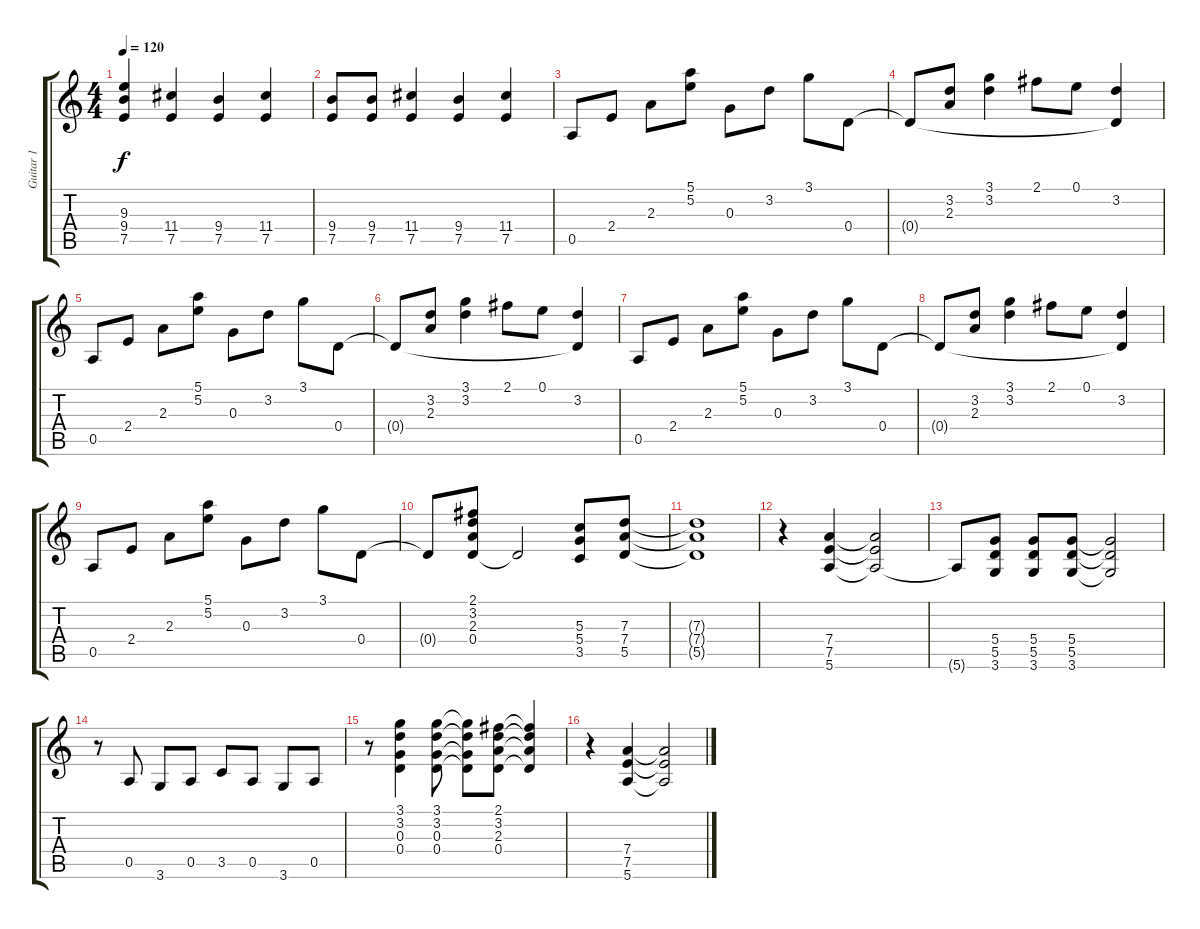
\track ("Guitar 1" "Guitar 1") {instrument distortionguitar}
\staff {score tabs}
\tuning (E4 B3 G3 D3 A2 E2) {hide}
\ts (4 4)
\tempo 120
\clef g2
\ks c
(9.3{t} 9.4{t} 7.5{t}).4{dy f} (11.4 7.5).4 (9.4 7.5).4 (11.4 7.5).4 |
(9.4 7.5).8 (9.4 7.5).8 (11.4 7.5).4 (9.4 7.5).4 (11.4 7.5).4 |
0.5.8 2.4.8 2.3.8 (5.1 5.2).8 0.3.8 3.2.8 3.1.8 0.4.8 |
0.4{t}.8 (3.2 2.3).8 (3.1 3.2).4 2.1.8 0.1.8 (3.2 0.4{t}).4 |
0.5.8 2.4.8 2.3.8 (5.1 5.2).8 0.3.8 3.2.8 3.1.8 0.4.8 |
0.4{t}.8 (3.2 2.3).8 (3.1 3.2).4 2.1.8 0.1.8 (3.2 0.4{t}).4 |
0.5.8 2.4.8 2.3.8 (5.1 5.2).8 0.3.8 3.2.8 3.1.8 0.4.8 |
0.4{t}.8 (3.2 2.3).8 (3.1 3.2).4 2.1.8 0.1.8 (3.2 0.4{t}).4 |
0.5.8 2.4.8 2.3.8 (5.1 5.2).8 0.3.8 3.2.8 3.1.8 0.4.8 |
0.4{t}.8 (2.1 3.2 2.3 0.4).8 0.4{t}.2 (5.3 5.4 3.5).8 (7.3 7.4 5.5).8 |
(7.3{t} 7.4{t} 5.5{t}).1 |
r.4 (7.4 7.5 5.6).4 (7.4{t} 7.5{t} 5.6{t}).2 |
5.6{t}.8 (5.4 5.5 3.6).8 (5.4 5.5 3.6).8 (5.4 5.5 3.6).8 (5.4{t} 5.5{t} 3.6{t}).2 |
r.8 0.5.8 3.6.8 0.5.8 3.5.8 0.5.8 3.6.8 0.5.8 |
r.8 (3.1 3.2 0.3 0.4).4 (3.1 3.2 0.3 0.4).8 (3.1{t} 3.2{t} 0.3{t} 0.4{t}).8 (2.1 3.2 2.3 0.4).8 (2.1{t} 3.2{t} 2.3{t} 0.4{t}).4 |
r.4 (7.4 7.5 5.6).4 (7.4{t} 7.5{t} 5.6{t}).2
